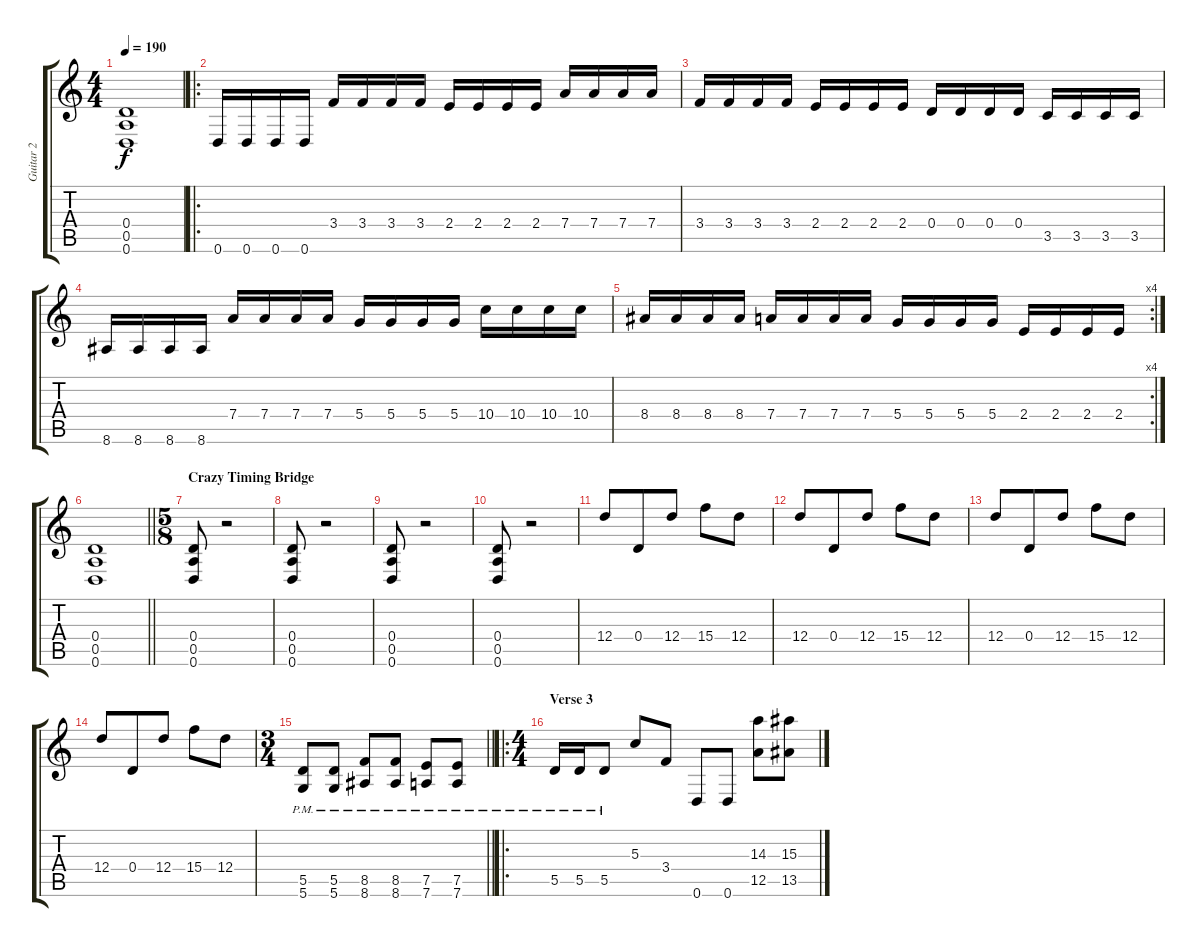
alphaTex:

\track ("Guitar 2" "Guitar 2") {instrument distortionguitar}
\staff {score tabs}
\tuning (E4 B3 G3 D3 A2 D2) {hide}
\ts (4 4)
\tempo 190
\clef g2
\ks c
(0.4{t} 0.5{t} 0.6{t}).1{dy f} |
\ro
0.6.16 0.6.16 0.6.16 0.6.16 3.4.16 3.4.16 3.4.16 3.4.16 2.4.16 2.4.16 2.4.16 2.4.16 7.4.16 7.4.16 7.4.16 7.4.16 |
3.4.16 3.4.16 3.4.16 3.4.16 2.4.16 2.4.16 2.4.16 2.4.16 0.4.16 0.4.16 0.4.16 0.4.16 3.5.16 3.5.16 3.5.16 3.5.16 |
8.6.16 8.6.16 8.6.16 8.6.16 7.4.16 7.4.16 7.4.16 7.4.16 5.4.16 5.4.16 5.4.16 5.4.16 10.4.16 10.4.16 10.4.16 10.4.16 |
\rc 4
8.4.16 8.4.16 8.4.16 8.4.16 7.4.16 7.4.16 7.4.16 7.4.16 5.4.16 5.4.16 5.4.16 5.4.16 2.4.16 2.4.16 2.4.16 2.4.16 |
\barLineRight lightlight
(0.4 0.5 0.6).1 |
\ts (5 8)
\section ("" "Crazy Timing Bridge")
(0.4 0.5 0.6).8 r.2 |
(0.4 0.5 0.6).8 r.2 |
(0.4 0.5 0.6).8 r.2 |
(0.4 0.5 0.6).8 r.2 |
12.4.8 0.4.8 12.4.8 15.4.8 12.4.8 |
12.4.8 0.4.8 12.4.8 15.4.8 12.4.8 |
12.4.8 0.4.8 12.4.8 15.4.8 12.4.8 |
12.4.8 0.4.8 12.4.8 15.4.8 12.4.8 |
\ts (3 4)
\barLineRight lightlight
(5.5{pm} 5.6{pm}).8 (5.5{pm} 5.6{pm}).8 (8.5{pm} 8.6{pm}).8 (8.5{pm} 8.6{pm}).8 (7.5{pm} 7.6{pm}).8 (7.5{pm} 7.6{pm}).8 |
\ro
\ts (4 4)
\section ("" "Verse 3")
5.5{pm}.16 5.5{pm}.16 5.5{pm}.8 5.3.8 3.4.8 0.6.8 0.6.8 (14.3 12.5).8 (15.3 13.5).8
